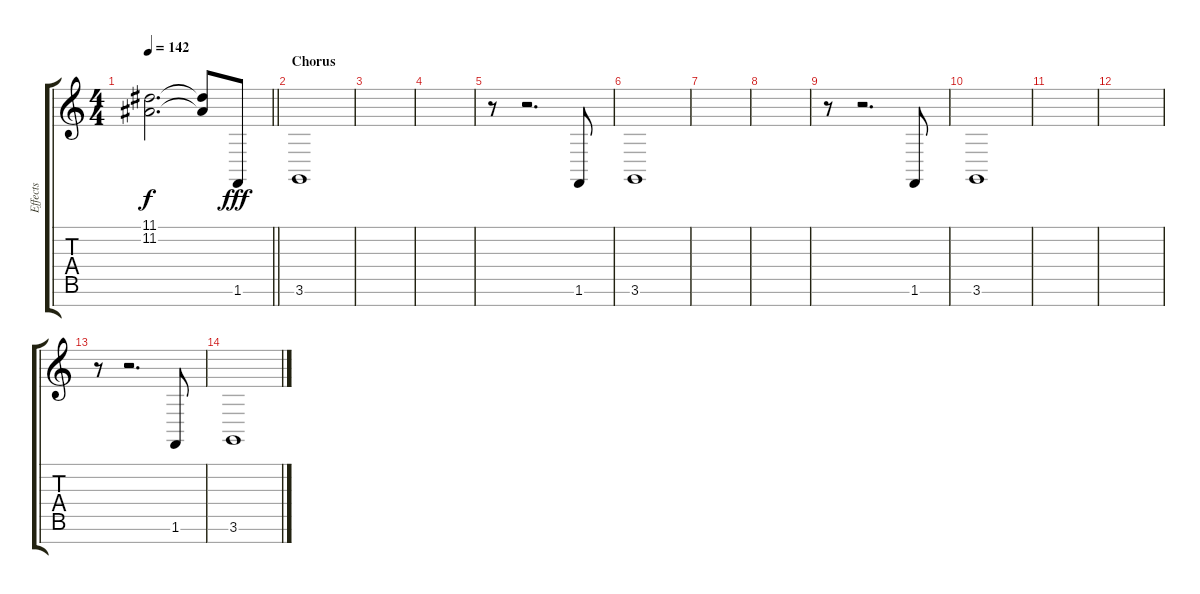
\track ("Effects" "Effects") {instrument timpani}
\staff {score tabs}
\tuning (E4 B3 G3 D3 A2 E2 B1) {hide}
\ts (4 4)
\tempo 142
\clef g2
\barLineRight lightlight
\ks c
(11.1{t} 11.2{t}).2{d dy f} (11.1{t} 11.2{t}).8 1.6.8{dy fff volume 16 instrument timpani} |
\section ("" "Chorus")
3.6.1 |
|
|
r.8 r.2{d} 1.6.8 |
3.6.1 |
|
|
r.8 r.2{d} 1.6.8 |
3.6.1 |
|
|
r.8 r.2{d} 1.6.8 |
3.6.1
